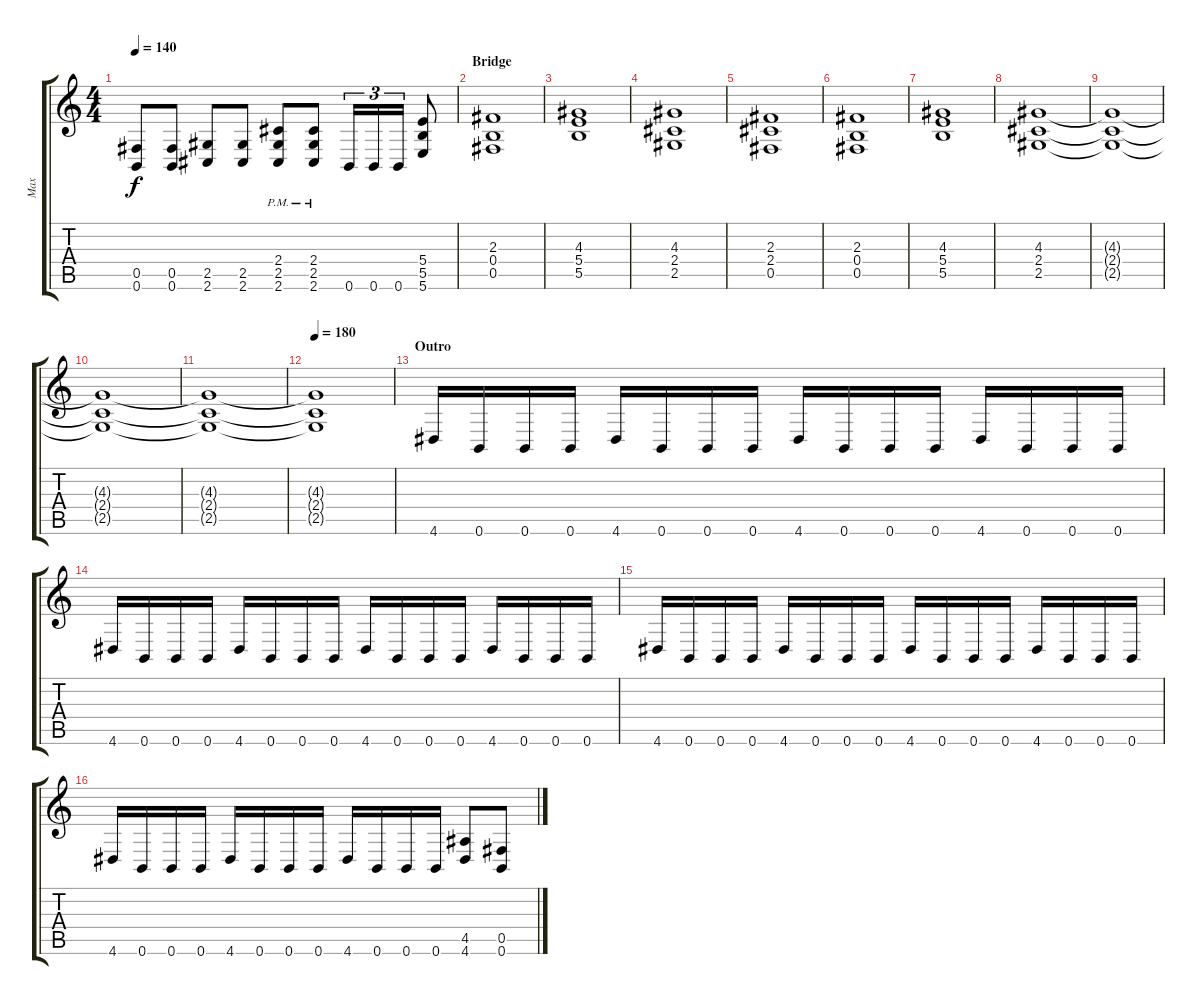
\track ("Max" "Max") {instrument distortionguitar}
\staff {score tabs}
\tuning (Db4 Ab3 E3 B2 Gb2 B1) {hide}
\ts (4 4)
\tempo 140
\clef g2
\ks c
(0.5 0.6).8{dy f} (0.5 0.6).8 (2.5 2.6).8 (2.5 2.6).8 (2.4{pm} 2.5{pm} 2.6{pm}).8 (2.4{pm} 2.5{pm} 2.6{pm}).8 0.6.16{tu (3 2)} 0.6.16{tu (3 2)} 0.6.16{tu (3 2)} (5.4 5.5 5.6).8 |
\section ("" "Bridge")
(2.3 0.4 0.5).1 |
(4.3 5.4 5.5).1 |
(4.3 2.4 2.5).1 |
(2.3 2.4 0.5).1 |
(2.3 0.4 0.5).1 |
(4.3 5.4 5.5).1 |
(4.3 2.4 2.5).1 |
(4.3{t} 2.4{t} 2.5{t}).1 |
(4.3{t} 2.4{t} 2.5{t}).1{volume 3} |
(4.3{t} 2.4{t} 2.5{t}).1 |
\tempo 180
(4.3{t} 2.4{t} 2.5{t}).1 |
\section ("" "Outro")
4.6.16{volume 15} 0.6.16 0.6.16 0.6.16 4.6.16 0.6.16 0.6.16 0.6.16 4.6.16 0.6.16 0.6.16 0.6.16 4.6.16 0.6.16 0.6.16 0.6.16 |
4.6.16 0.6.16 0.6.16 0.6.16 4.6.16 0.6.16 0.6.16 0.6.16 4.6.16 0.6.16 0.6.16 0.6.16 4.6.16 0.6.16 0.6.16 0.6.16 |
4.6.16 0.6.16 0.6.16 0.6.16 4.6.16 0.6.16 0.6.16 0.6.16 4.6.16 0.6.16 0.6.16 0.6.16 4.6.16 0.6.16 0.6.16 0.6.16 |
4.6.16 0.6.16 0.6.16 0.6.16 4.6.16 0.6.16 0.6.16 0.6.16 4.6.16 0.6.16 0.6.16 0.6.16 (4.5 4.6).8 (0.5 0.6).8
